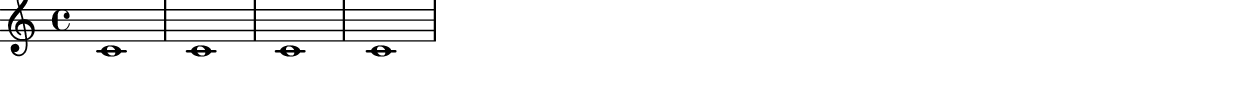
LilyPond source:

%% Generated by lilypond-book
%% Options: [exampleindent=10.16\mm,indent=0\mm,line-width=160\mm,paper-height=845.047\pt,paper-width=597.508\pt,papersize='(cons (* 597.508 pt) (* 845.047 pt))]
\include "lilypond-book-preamble.ly"


% ****************************************************************
% Start cut-&-pastable-section
% ****************************************************************

#(ly:set-option 'eps-box-padding 3.000000)



\paper {
  #(set-paper-size '(cons (* 597.508 pt) (* 845.047 pt)))
  indent = 0\mm
  line-width = 160\mm
  % offset the left padding, also add 1mm as lilypond creates cropped
  % images with a little space on the right
  line-width = #(- line-width (* mm  3.000000) (* mm 1))
}

\layout {
  
}




% ****************************************************************
% ly snippet:
% ****************************************************************
\sourcefilename "/lilypond-2.25.21/input/regression/fret-diagrams-fret-label.ly"
\sourcefileline 0
\version "2.21.0"

\header {
  texidoc="
The label for the lowest fret can be changed in location,
size, and number type.

"
}

\layout { ragged-right = ##t }

<<
  \chords {
    c1 |
    c1 |
    c1 |
    c1
  }

  \new Voice {
    \textLengthOn

     %% C major for guitar,  verbose style
    c'1 ^\markup {
            \fret-diagram-verbose #'((mute 6)
                                     (place-fret 5 3 1)
                                     (place-fret 4 5 2)
                                     (place-fret 3 5 3)
                                     (place-fret 2 5 4)
                                     (place-fret 1 3 1)
                                     (barre 5 1 3))}

     %% C major for guitar, verbose style
    \override TextScript.fret-diagram-details.label-dir = #LEFT
    \override TextScript.fret-diagram-details.number-type = #'roman-upper
    c' ^\markup {
            \fret-diagram-verbose #'((mute 6)
                                     (place-fret 5 3 1)
                                     (place-fret 4 5 2)
                                     (place-fret 3 5 3)
                                     (place-fret 2 5 4)
                                     (place-fret 1 3 1)
                                     (barre 5 1 3))}

     %% C major for guitar, verbose style
    \revert TextScript.fret-diagram-details.label-dir
    \override TextScript.fret-diagram-details.fret-label-font-mag = #0.4
    \override TextScript.fret-diagram-details.number-type = #'roman-lower
    \once \override TextScript.fret-diagram-details.fret-label-vertical-offset = #0
    c' ^\markup {
            \fret-diagram-verbose #'((mute 6)
                                     (place-fret 5 3 1)
                                     (place-fret 4 5 2)
                                     (place-fret 3 5 3)
                                     (place-fret 2 5 4)
                                     (place-fret 1 3 1)
                                     (barre 5 1 3))}

     %% C major for guitar, verbose style
    \revert TextScript.fret-diagram-details.label-dir
    \once \override TextScript.fret-diagram-details.number-type = #'custom
    \once \override TextScript.fret-diagram-details.fret-label-horizontal-offset = #0.5
    \once \override TextScript.fret-diagram-details.fret-label-custom-format = "~d°"
    c' ^\markup {
            \fret-diagram-verbose #'((mute 6)
                                     (place-fret 5 3 1)
                                     (place-fret 4 5 2)
                                     (place-fret 3 5 3)
                                     (place-fret 2 5 4)
                                     (place-fret 1 3 1)
                                     (barre 5 1 3))}

 }
>>



% ****************************************************************
% end ly snippet
% ****************************************************************
